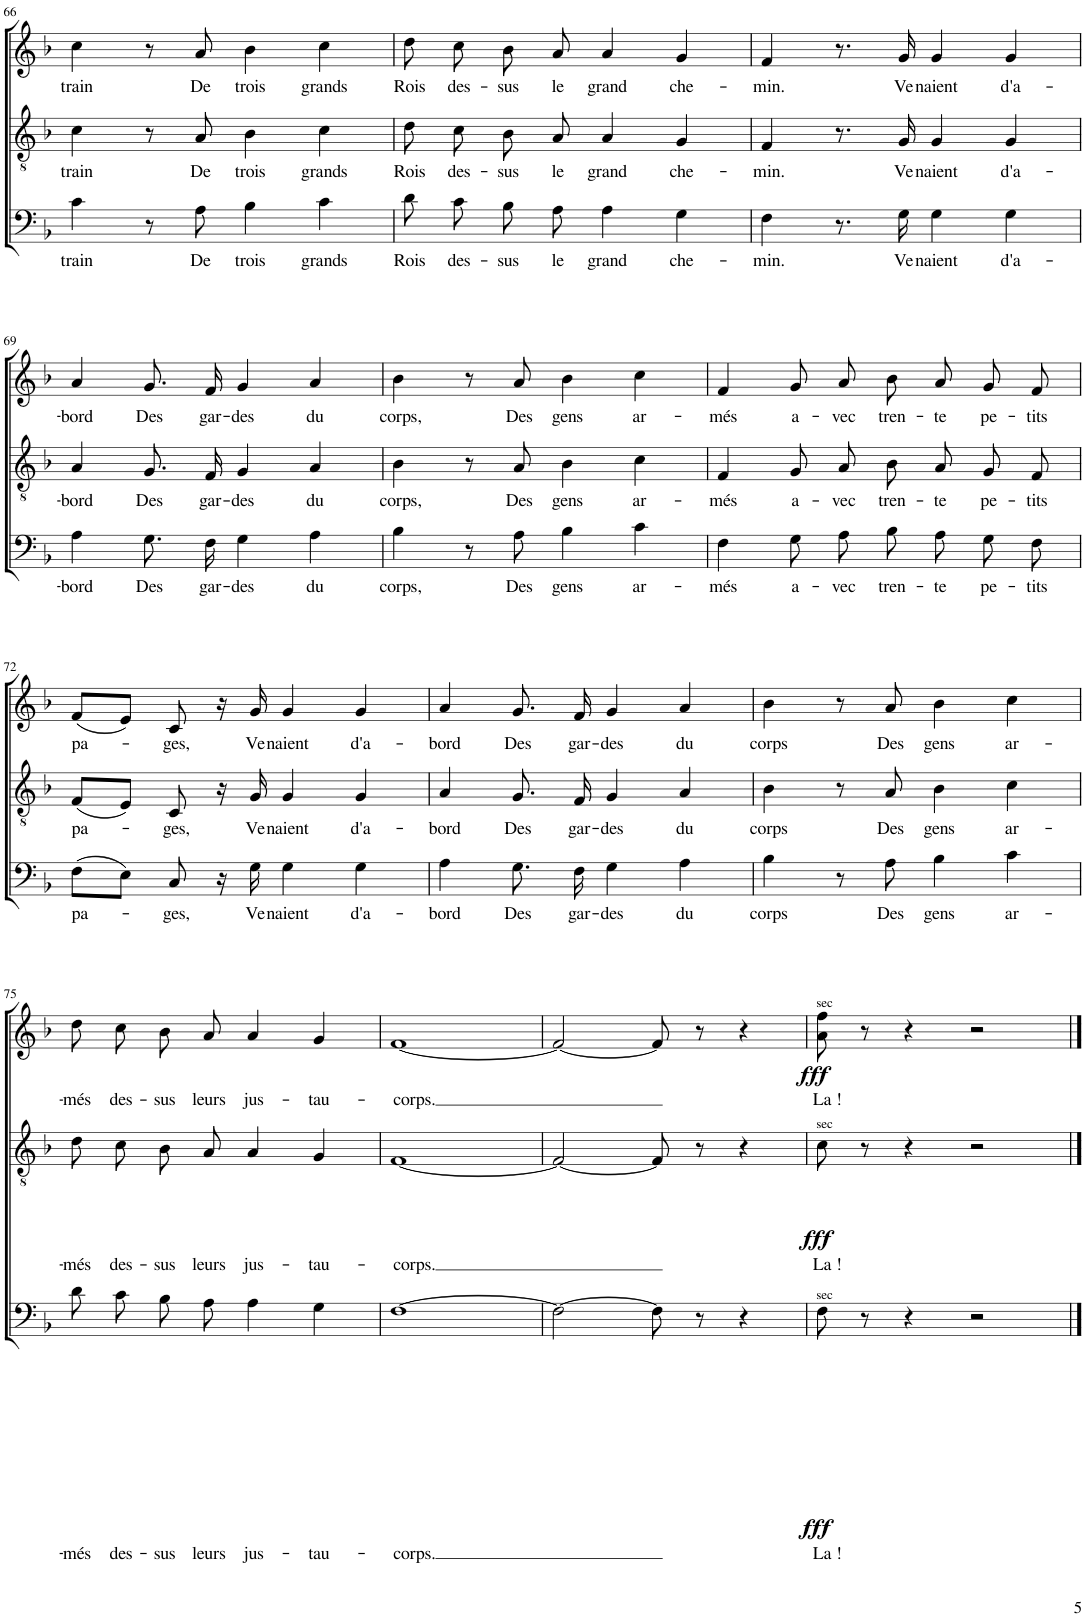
**kern	**text	**dynam	**kern	**text	**dynam	**kern	**text	**dynam
*part3	*part3	*part3	*part2	*part2	*part2	*part1	*part1	*part1
*staff3	*staff3	*staff3	*staff2	*staff2	*staff2	*staff1	*staff1	*staff1
*I"BASSES	*	*	*I"TENORS	*	*	*I"DESSUS	*	*
!!LO:PB:g=z
*clefF4	*	*	*clefGv2	*	*	*clefG2	*	*
*k[b-]	*	*	*k[b-]	*	*	*k[b-]	*	*
*M4/4	*	*	*M4/4	*	*	*M4/4	*	*
*met(c)	*	*	*met(c)	*	*	*met(c)	*	*
=66	=66	=66	=66	=66	=66	=66	=66	=66
!	!LO:LY:b	!	!	!LO:LY:b	!	!	!LO:LY:b	!
4c\	train	.	4c\	train	.	4cc\	train	.
8r	.	.	8r	.	.	8r	.	.
!	!LO:LY:b	!	!	!LO:LY:b	!	!	!LO:LY:b	!
8A\	De	.	8A/	De	.	8a/	De	.
!	!LO:LY:b	!	!	!LO:LY:b	!	!	!LO:LY:b	!
4B-\	trois	.	4B-\	trois	.	4b-\	trois	.
!	!LO:LY:b	!	!	!LO:LY:b	!	!	!LO:LY:b	!
4c\	grands	.	4c\	grands	.	4cc\	grands	.
=67	=67	=67	=67	=67	=67	=67	=67	=67
!	!LO:LY:b	!	!	!LO:LY:b	!	!	!LO:LY:b	!
8d\	Rois	.	8d\	Rois	.	8dd\	Rois	.
!	!LO:LY:b	!	!	!LO:LY:b	!	!	!LO:LY:b	!
8c\	des-	.	8c\	des-	.	8cc\	des-	.
!	!LO:LY:b	!	!	!LO:LY:b	!	!	!LO:LY:b	!
8B-\	-sus	.	8B-\	-sus	.	8b-\	-sus	.
!	!LO:LY:b	!	!	!LO:LY:b	!	!	!LO:LY:b	!
8A\	le	.	8A/	le	.	8a/	le	.
!	!LO:LY:b	!	!	!LO:LY:b	!	!	!LO:LY:b	!
4A\	grand	.	4A/	grand	.	4a/	grand	.
!	!LO:LY:b	!	!	!LO:LY:b	!	!	!LO:LY:b	!
4G\	che-	.	4G/	che-	.	4g/	che-	.
=68	=68	=68	=68	=68	=68	=68	=68	=68
!	!LO:LY:b	!	!	!LO:LY:b	!	!	!LO:LY:b	!
4F\	-min.	.	4F/	-min.	.	4f/	-min.	.
8.r	.	.	8.r	.	.	8.r	.	.
!	!LO:LY:b	!	!	!LO:LY:b	!	!	!LO:LY:b	!
16G\	Ve-	.	16G/	Ve-	.	16g/	Ve-	.
!	!LO:LY:b	!	!	!LO:LY:b	!	!	!LO:LY:b	!
4G\	-naient	.	4G/	-naient	.	4g/	-naient	.
!	!LO:LY:b	!	!	!LO:LY:b	!	!	!LO:LY:b	!
4G\	d'a-	.	4G/	d'a-	.	4g/	d'a-	.
!!LO:LB:g=z
=69	=69	=69	=69	=69	=69	=69	=69	=69
!	!LO:LY:b	!	!	!LO:LY:b	!	!	!LO:LY:b	!
4A\	-bord	.	4A/	-bord	.	4a/	-bord	.
!	!LO:LY:b	!	!	!LO:LY:b	!	!	!LO:LY:b	!
8.G\	Des	.	8.G/	Des	.	8.g/	Des	.
!	!LO:LY:b	!	!	!LO:LY:b	!	!	!LO:LY:b	!
16F\	gar-	.	16F/	gar-	.	16f/	gar-	.
!	!LO:LY:b	!	!	!LO:LY:b	!	!	!LO:LY:b	!
4G\	-des	.	4G/	-des	.	4g/	-des	.
!	!LO:LY:b	!	!	!LO:LY:b	!	!	!LO:LY:b	!
4A\	du	.	4A/	du	.	4a/	du	.
=70	=70	=70	=70	=70	=70	=70	=70	=70
!	!LO:LY:b	!	!	!LO:LY:b	!	!	!LO:LY:b	!
4B-\	corps,	.	4B-\	corps,	.	4b-\	corps,	.
8r	.	.	8r	.	.	8r	.	.
!	!LO:LY:b	!	!	!LO:LY:b	!	!	!LO:LY:b	!
8A\	Des	.	8A/	Des	.	8a/	Des	.
!	!LO:LY:b	!	!	!LO:LY:b	!	!	!LO:LY:b	!
4B-\	gens	.	4B-\	gens	.	4b-\	gens	.
!	!LO:LY:b	!	!	!LO:LY:b	!	!	!LO:LY:b	!
4c\	ar-	.	4c\	ar-	.	4cc\	ar-	.
=71	=71	=71	=71	=71	=71	=71	=71	=71
!	!LO:LY:b	!	!	!LO:LY:b	!	!	!LO:LY:b	!
4F\	-més	.	4F/	-més	.	4f/	-més	.
!	!LO:LY:b	!	!	!LO:LY:b	!	!	!LO:LY:b	!
8G\	a-	.	8G/	a-	.	8g/	a-	.
!	!LO:LY:b	!	!	!LO:LY:b	!	!	!LO:LY:b	!
8A\	-vec	.	8A/	-vec	.	8a/	-vec	.
!	!LO:LY:b	!	!	!LO:LY:b	!	!	!LO:LY:b	!
8B-\	tren-	.	8B-\	tren-	.	8b-\	tren-	.
!	!LO:LY:b	!	!	!LO:LY:b	!	!	!LO:LY:b	!
8A\	-te	.	8A/	-te	.	8a/	-te	.
!	!LO:LY:b	!	!	!LO:LY:b	!	!	!LO:LY:b	!
8G\	pe-	.	8G/	pe-	.	8g/	pe-	.
!	!LO:LY:b	!	!	!LO:LY:b	!	!	!LO:LY:b	!
8F\	-tits	.	8F/	-tits	.	8f/	-tits	.
!!LO:LB:g=z
=72	=72	=72	=72	=72	=72	=72	=72	=72
!	!LO:LY:b	!	!	!LO:LY:b	!	!	!LO:LY:b	!
(8F\L	pa-	.	(8F/L	pa-	.	(8f/L	pa-	.
8E\J)	.	.	8E/J)	.	.	8e/J)	.	.
!	!LO:LY:b	!	!	!LO:LY:b	!	!	!LO:LY:b	!
8C/	-ges,	.	8C/	-ges,	.	8c/	-ges,	.
16r	.	.	16r	.	.	16r	.	.
!	!LO:LY:b	!	!	!LO:LY:b	!	!	!LO:LY:b	!
16G\	Ve-	.	16G/	Ve-	.	16g/	Ve-	.
!	!LO:LY:b	!	!	!LO:LY:b	!	!	!LO:LY:b	!
4G\	-naient	.	4G/	-naient	.	4g/	-naient	.
!	!LO:LY:b	!	!	!LO:LY:b	!	!	!LO:LY:b	!
4G\	d'a-	.	4G/	d'a-	.	4g/	d'a-	.
=73	=73	=73	=73	=73	=73	=73	=73	=73
!	!LO:LY:b	!	!	!LO:LY:b	!	!	!LO:LY:b	!
4A\	-bord	.	4A/	-bord	.	4a/	-bord	.
!	!LO:LY:b	!	!	!LO:LY:b	!	!	!LO:LY:b	!
8.G\	Des	.	8.G/	Des	.	8.g/	Des	.
!	!LO:LY:b	!	!	!LO:LY:b	!	!	!LO:LY:b	!
16F\	gar-	.	16F/	gar-	.	16f/	gar-	.
!	!LO:LY:b	!	!	!LO:LY:b	!	!	!LO:LY:b	!
4G\	-des	.	4G/	-des	.	4g/	-des	.
!	!LO:LY:b	!	!	!LO:LY:b	!	!	!LO:LY:b	!
4A\	du	.	4A/	du	.	4a/	du	.
=74	=74	=74	=74	=74	=74	=74	=74	=74
!	!LO:LY:b	!	!	!LO:LY:b	!	!	!LO:LY:b	!
4B-\	corps	.	4B-\	corps	.	4b-\	corps	.
8r	.	.	8r	.	.	8r	.	.
!	!LO:LY:b	!	!	!LO:LY:b	!	!	!LO:LY:b	!
8A\	Des	.	8A/	Des	.	8a/	Des	.
!	!LO:LY:b	!	!	!LO:LY:b	!	!	!LO:LY:b	!
4B-\	gens	.	4B-\	gens	.	4b-\	gens	.
!	!LO:LY:b	!	!	!LO:LY:b	!	!	!LO:LY:b	!
4c\	ar-	.	4c\	ar-	.	4cc\	ar-	.
!!LO:LB:g=z
=75	=75	=75	=75	=75	=75	=75	=75	=75
!	!LO:LY:b	!	!	!LO:LY:b	!	!	!LO:LY:b	!
8d\	-més	.	8d\	-més	.	8dd\	-més	.
!	!LO:LY:b	!	!	!LO:LY:b	!	!	!LO:LY:b	!
8c\	des-	.	8c\	des-	.	8cc\	des-	.
!	!LO:LY:b	!	!	!LO:LY:b	!	!	!LO:LY:b	!
8B-\	-sus	.	8B-\	-sus	.	8b-\	-sus	.
!	!LO:LY:b	!	!	!LO:LY:b	!	!	!LO:LY:b	!
8A\	leurs	.	8A/	leurs	.	8a/	leurs	.
!	!LO:LY:b	!	!	!LO:LY:b	!	!	!LO:LY:b	!
4A\	jus-	.	4A/	jus-	.	4a/	jus-	.
!	!LO:LY:b	!	!	!LO:LY:b	!	!	!LO:LY:b	!
4G\	-tau-	.	4G/	-tau-	.	4g/	-tau-	.
=76	=76	=76	=76	=76	=76	=76	=76	=76
!	!LO:LY:b	!	!	!LO:LY:b	!	!	!LO:LY:b	!
[1F	-corps.	.	[1F	-corps.	.	[1f	-corps.	.
=77	=77	=77	=77	=77	=77	=77	=77	=77
2F\_	.	.	2F/_	.	.	2f/_	.	.
8F\]	.	.	8F/]	.	.	8f/]	.	.
8r	.	.	8r	.	.	8r	.	.
4r	.	.	4r	.	.	4r	.	.
=78	=78	=78	=78	=78	=78	=78	=78	=78
!	!	!	!	!	!	!LO:TX:a:t=sec	!	!
!	!	!	!LO:TX:a:t=sec	!	!	!	!	!
!LO:TX:a:t=sec	!	!	!	!	!	!	!	!
!	!LO:LY:b	!LO:DY:b	!	!LO:LY:b	!LO:DY:b	!	!LO:LY:b	!LO:DY:b
8F\	La !	fff	8c\	La !	fff	8a\ 8ff\	La !	fff
8r	.	.	8r	.	.	8r	.	.
4r	.	.	4r	.	.	4r	.	.
2r	.	.	2r	.	.	2r	.	.
==	==	==	==	==	==	==	==	==
*-	*-	*-	*-	*-	*-	*-	*-	*-
